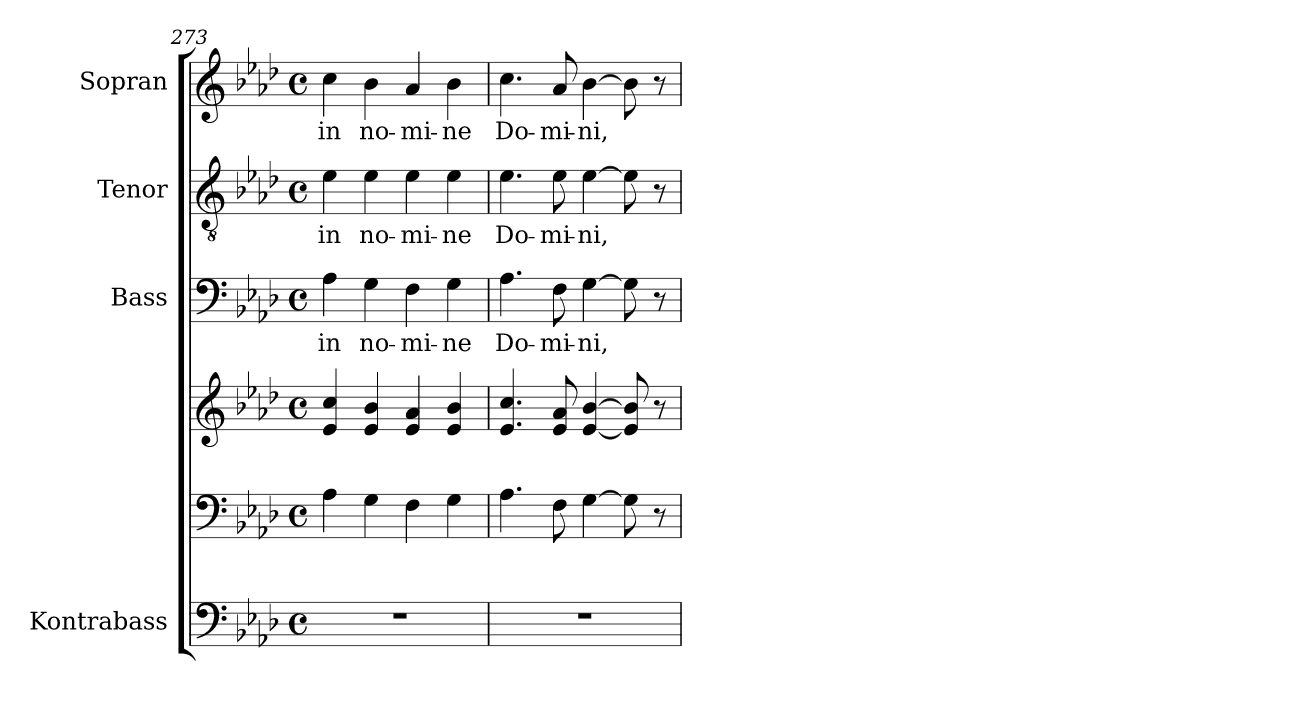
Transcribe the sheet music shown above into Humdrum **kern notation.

**kern	**kern	**kern	**kern	**text	**kern	**text	**kern	**text
*part5	*part4	*part4	*part3	*part3	*part2	*part2	*part1	*part1
*staff6	*staff5	*staff4	*staff3	*staff3	*staff2	*staff2	*staff1	*staff1
*I"Kontrabass	*	*	*I"Bass	*	*I"Tenor	*	*I"Sopran	*
*I'Kb.	*	*	*I'B.	*	*I'T.	*	*I'S.	*
*clefF4	*clefF4	*clefG2	*clefF4	*	*clefGv2	*	*clefG2	*
*ITrd7c12	*	*	*	*	*	*	*	*
*k[b-e-a-d-]	*k[b-e-a-d-]	*k[b-e-a-d-]	*k[b-e-a-d-]	*	*k[b-e-a-d-]	*	*k[b-e-a-d-]	*
*A-:	*A-:	*A-:	*A-:	*	*A-:	*	*A-:	*
*M4/4	*M4/4	*M4/4	*M4/4	*	*M4/4	*	*M4/4	*
*met(c)	*met(c)	*met(c)	*met(c)	*	*met(c)	*	*met(c)	*
=273	=273	=273	=273	=273	=273	=273	=273	=273
!	!	!	!	!LO:LY:b	!	!LO:LY:b	!	!LO:LY:b
1r	4A-\	4e-/ 4cc/	4A-\	in	4e-\	in	4cc\	in
!	!	!	!	!LO:LY:b	!	!LO:LY:b	!	!LO:LY:b
.	4G\	4e-/ 4b-/	4G\	no-	4e-\	no-	4b-\	no-
!	!	!	!	!LO:LY:b	!	!LO:LY:b	!	!LO:LY:b
.	4F\	4e-/ 4a-/	4F\	-mi-	4e-\	-mi-	4a-/	-mi-
!	!	!	!	!LO:LY:b	!	!LO:LY:b	!	!LO:LY:b
.	4G\	4e-/ 4b-/	4G\	-ne	4e-\	-ne	4b-\	-ne
=274	=274	=274	=274	=274	=274	=274	=274	=274
!	!	!	!	!LO:LY:b	!	!LO:LY:b	!	!LO:LY:b
1r	4.A-\	4.e-/ 4.cc/	4.A-\	Do-	4.e-\	Do-	4.cc\	Do-
!	!	!	!	!LO:LY:b	!	!LO:LY:b	!	!LO:LY:b
.	8F\	8e-/ 8a-/	8F\	-mi-	8e-\	-mi-	8a-/	-mi-
!	!	!	!	!LO:LY:b	!	!LO:LY:b	!	!LO:LY:b
.	[4G\	[4e-/ [4b-/	[4G\	-ni,	[4e-\	-ni,	[4b-\	-ni,
.	8G\]	8e-/] 8b-/]	8G\]	.	8e-\]	.	8b-\]	.
.	8r	8r	8r	.	8r	.	8r	.
=	=	=	=	=	=	=	=	=
*-	*-	*-	*-	*-	*-	*-	*-	*-
